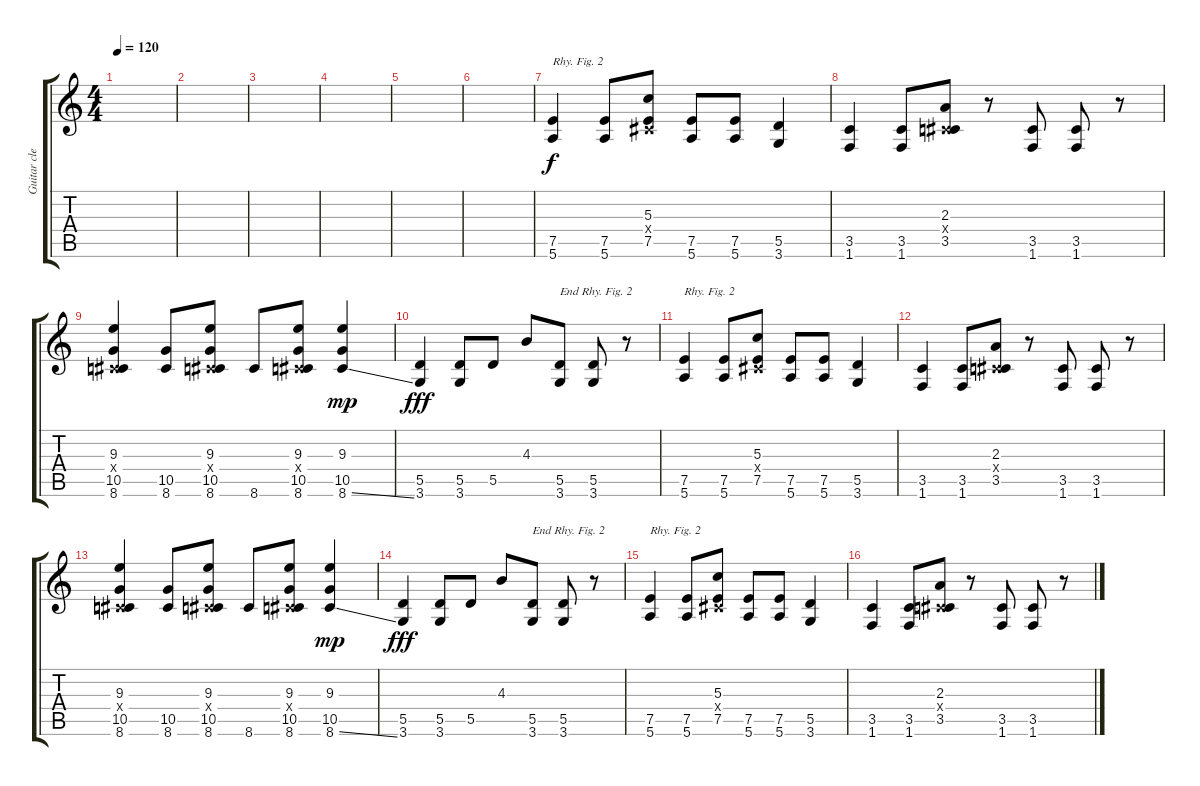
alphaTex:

\track ("Guitar clean" "Guitar cle") {instrument electricguitarclean}
\staff {score tabs}
\tuning (E4 B3 G3 D3 A2 E2) {hide}
\ts (4 4)
\tempo 120
\clef g2
\ks c
|
|
|
|
|
|
(7.5 5.6).4{txt "Rhy. Fig. 2"} (7.5 5.6).8 (5.3 -1.4{x} 7.5).8 (7.5 5.6).8 (7.5 5.6).8 (5.5 3.6).4 |
(3.5 1.6).4 (3.5 1.6).8 (2.3 -1.4{x} 3.5).8 r.8 (3.5 1.6).8 (3.5 1.6).8 r.8 |
(9.3 -1.4{x} 10.5 8.6).4 (10.5 8.6).8 (9.3 -1.4{x} 10.5 8.6).8 8.6.8 (9.3 -1.4{x} 10.5 8.6).8 (9.3 10.5 8.6{ss}).4{dy mp} |
(5.5 3.6).4{dy fff} (5.5 3.6).8 5.5.8 4.3.8 (5.5 3.6).8{txt "End Rhy. Fig. 2"} (5.5 3.6).8 r.8 |
(7.5 5.6).4{txt "Rhy. Fig. 2"} (7.5 5.6).8 (5.3 -1.4{x} 7.5).8 (7.5 5.6).8 (7.5 5.6).8 (5.5 3.6).4 |
(3.5 1.6).4 (3.5 1.6).8 (2.3 -1.4{x} 3.5).8 r.8 (3.5 1.6).8 (3.5 1.6).8 r.8 |
(9.3 -1.4{x} 10.5 8.6).4 (10.5 8.6).8 (9.3 -1.4{x} 10.5 8.6).8 8.6.8 (9.3 -1.4{x} 10.5 8.6).8 (9.3 10.5 8.6{ss}).4{dy mp} |
(5.5 3.6).4{dy fff} (5.5 3.6).8 5.5.8 4.3.8 (5.5 3.6).8{txt "End Rhy. Fig. 2"} (5.5 3.6).8 r.8 |
(7.5 5.6).4{txt "Rhy. Fig. 2"} (7.5 5.6).8 (5.3 -1.4{x} 7.5).8 (7.5 5.6).8 (7.5 5.6).8 (5.5 3.6).4 |
(3.5 1.6).4 (3.5 1.6).8 (2.3 -1.4{x} 3.5).8 r.8 (3.5 1.6).8 (3.5 1.6).8 r.8
